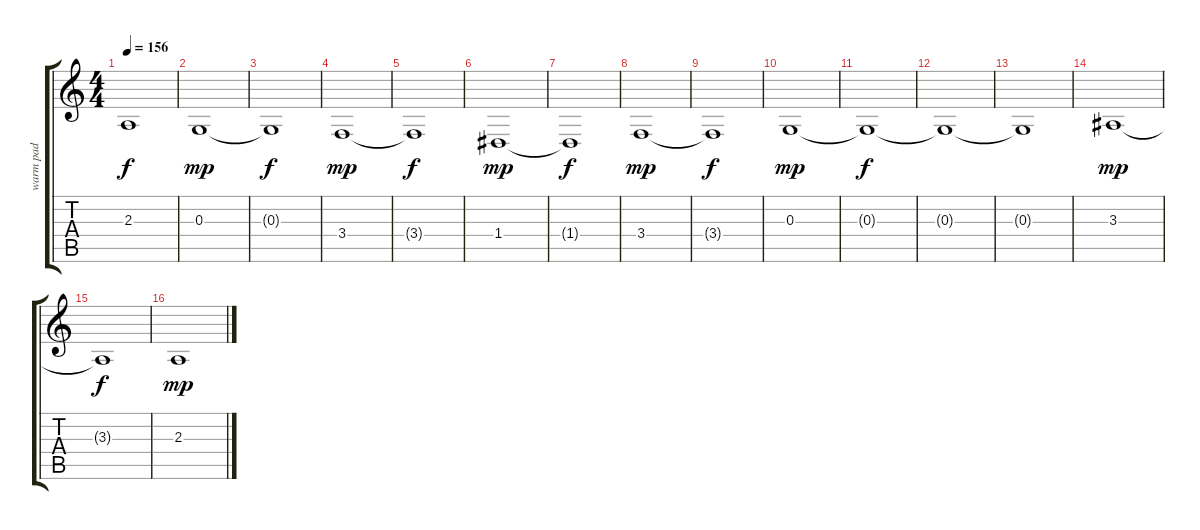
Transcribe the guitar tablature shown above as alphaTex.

\track ("warm pad" "warm pad") {instrument pad2warm}
\staff {score tabs}
\tuning (E4 B3 G3 D3 A2 E2) {hide}
\ts (4 4)
\tempo 156
\clef g2
\ks c
2.3{t}.1{dy f} |
0.3.1{dy mp} |
0.3{t}.1{dy f} |
3.4.1{dy mp} |
3.4{t}.1{dy f} |
1.4.1{dy mp} |
1.4{t}.1{dy f} |
3.4.1{dy mp} |
3.4{t}.1{dy f} |
0.3.1{dy mp} |
0.3{t}.1{dy f} |
0.3{t}.1 |
0.3{t}.1 |
3.3.1{dy mp} |
3.3{t}.1{dy f} |
2.3.1{dy mp}
